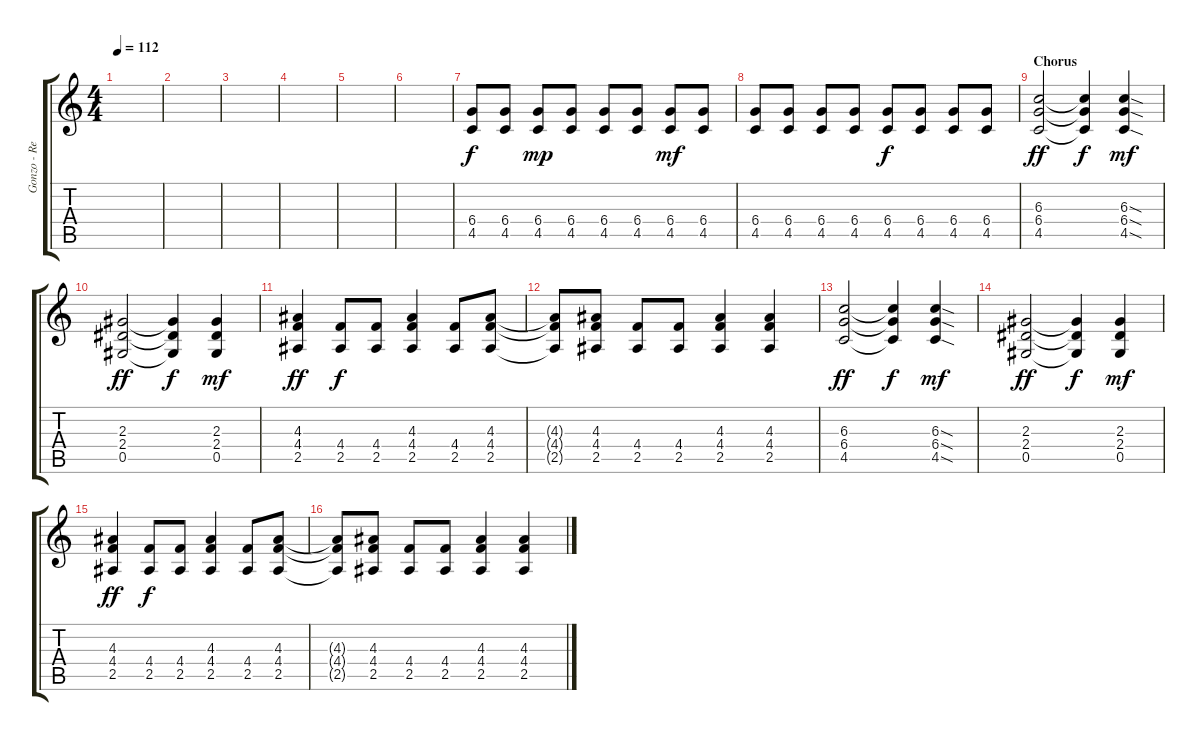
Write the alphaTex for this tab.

\track ("Gonzo - Refrain" "Gonzo - Re") {instrument overdrivenguitar}
\staff {score tabs}
\tuning (Eb4 Bb3 Gb3 Db3 Ab2 Eb2) {hide}
\ts (4 4)
\tempo 112
\clef g2
\ks c
|
|
|
|
|
|
(6.4 4.5).8 (6.4 4.5).8 (6.4 4.5).8{dy mp} (6.4 4.5).8 (6.4 4.5).8 (6.4 4.5).8 (6.4 4.5).8{dy mf} (6.4 4.5).8 |
(6.4 4.5).8 (6.4 4.5).8 (6.4 4.5).8 (6.4 4.5).8 (6.4 4.5).8{dy f} (6.4 4.5).8 (6.4 4.5).8 (6.4 4.5).8 |
\section ("" "Chorus")
(6.3 6.4 4.5).2{dy ff} (6.3{t} 6.4{t} 4.5{t}).4{dy f} (6.3{sod} 6.4{sod} 4.5{sod}).4{dy mf} |
(2.3 2.4 0.5).2{dy ff} (2.3{t} 2.4{t} 0.5{t}).4{dy f} (2.3 2.4 0.5).4{dy mf} |
(4.3 4.4 2.5).4{dy ff} (4.4 2.5).8{dy f} (4.4 2.5).8 (4.3 4.4 2.5).4 (4.4 2.5).8 (4.3 4.4 2.5).8 |
(4.3{t} 4.4{t} 2.5{t}).8 (4.3 4.4 2.5).8 (4.4 2.5).8 (4.4 2.5).8 (4.3 4.4 2.5).4 (4.3 4.4 2.5).4 |
(6.3 6.4 4.5).2{dy ff} (6.3{t} 6.4{t} 4.5{t}).4{dy f} (6.3{sod} 6.4{sod} 4.5{sod}).4{dy mf} |
(2.3 2.4 0.5).2{dy ff} (2.3{t} 2.4{t} 0.5{t}).4{dy f} (2.3 2.4 0.5).4{dy mf} |
(4.3 4.4 2.5).4{dy ff} (4.4 2.5).8{dy f} (4.4 2.5).8 (4.3 4.4 2.5).4 (4.4 2.5).8 (4.3 4.4 2.5).8 |
(4.3{t} 4.4{t} 2.5{t}).8 (4.3 4.4 2.5).8 (4.4 2.5).8 (4.4 2.5).8 (4.3 4.4 2.5).4 (4.3 4.4 2.5).4
